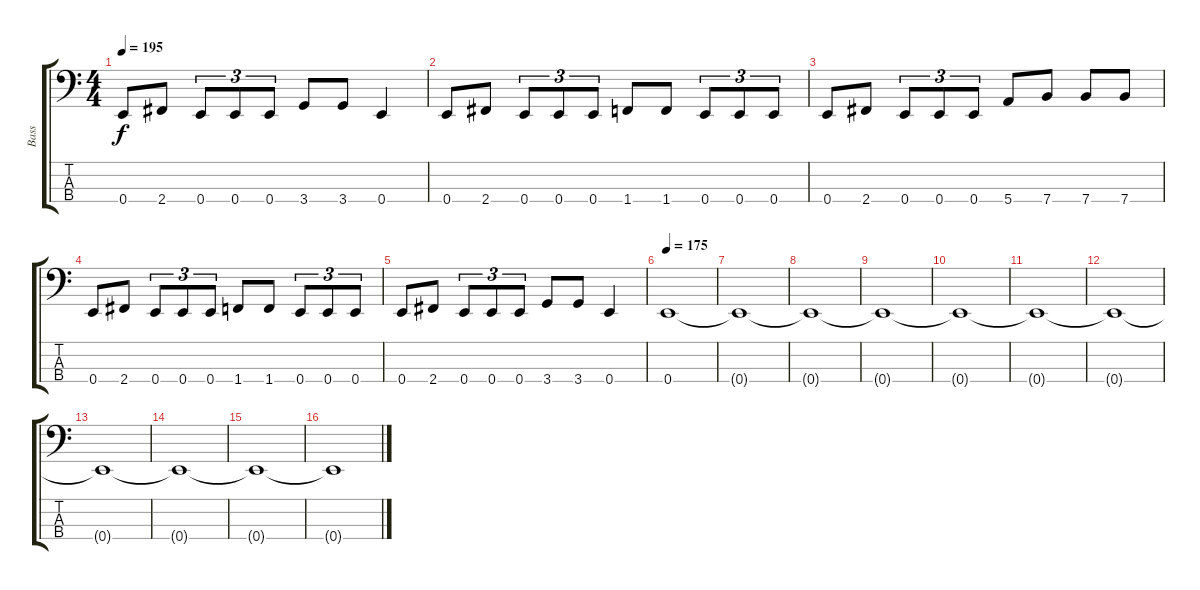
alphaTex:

\track ("Bass" "Bass") {instrument electricbasspick}
\staff {score tabs}
\tuning (G2 D2 A1 E1) {hide}
\ts (4 4)
\tempo 195
\clef f4
\ks c
0.4.8{dy f} 2.4.8 0.4.8{tu (3 2)} 0.4.8{tu (3 2)} 0.4.8{tu (3 2)} 3.4.8 3.4.8 0.4.4 |
0.4.8 2.4.8 0.4.8{tu (3 2)} 0.4.8{tu (3 2)} 0.4.8{tu (3 2)} 1.4.8 1.4.8 0.4.8{tu (3 2)} 0.4.8{tu (3 2)} 0.4.8{tu (3 2)} |
0.4.8 2.4.8 0.4.8{tu (3 2)} 0.4.8{tu (3 2)} 0.4.8{tu (3 2)} 5.4.8 7.4.8 7.4.8 7.4.8 |
0.4.8 2.4.8 0.4.8{tu (3 2)} 0.4.8{tu (3 2)} 0.4.8{tu (3 2)} 1.4.8 1.4.8 0.4.8{tu (3 2)} 0.4.8{tu (3 2)} 0.4.8{tu (3 2)} |
0.4.8 2.4.8 0.4.8{tu (3 2)} 0.4.8{tu (3 2)} 0.4.8{tu (3 2)} 3.4.8 3.4.8 0.4.4 |
\tempo 175
0.4.1 |
0.4{t}.1 |
0.4{t}.1 |
0.4{t}.1 |
0.4{t}.1 |
0.4{t}.1 |
0.4{t}.1 |
0.4{t}.1 |
0.4{t}.1 |
0.4{t}.1 |
0.4{t}.1
